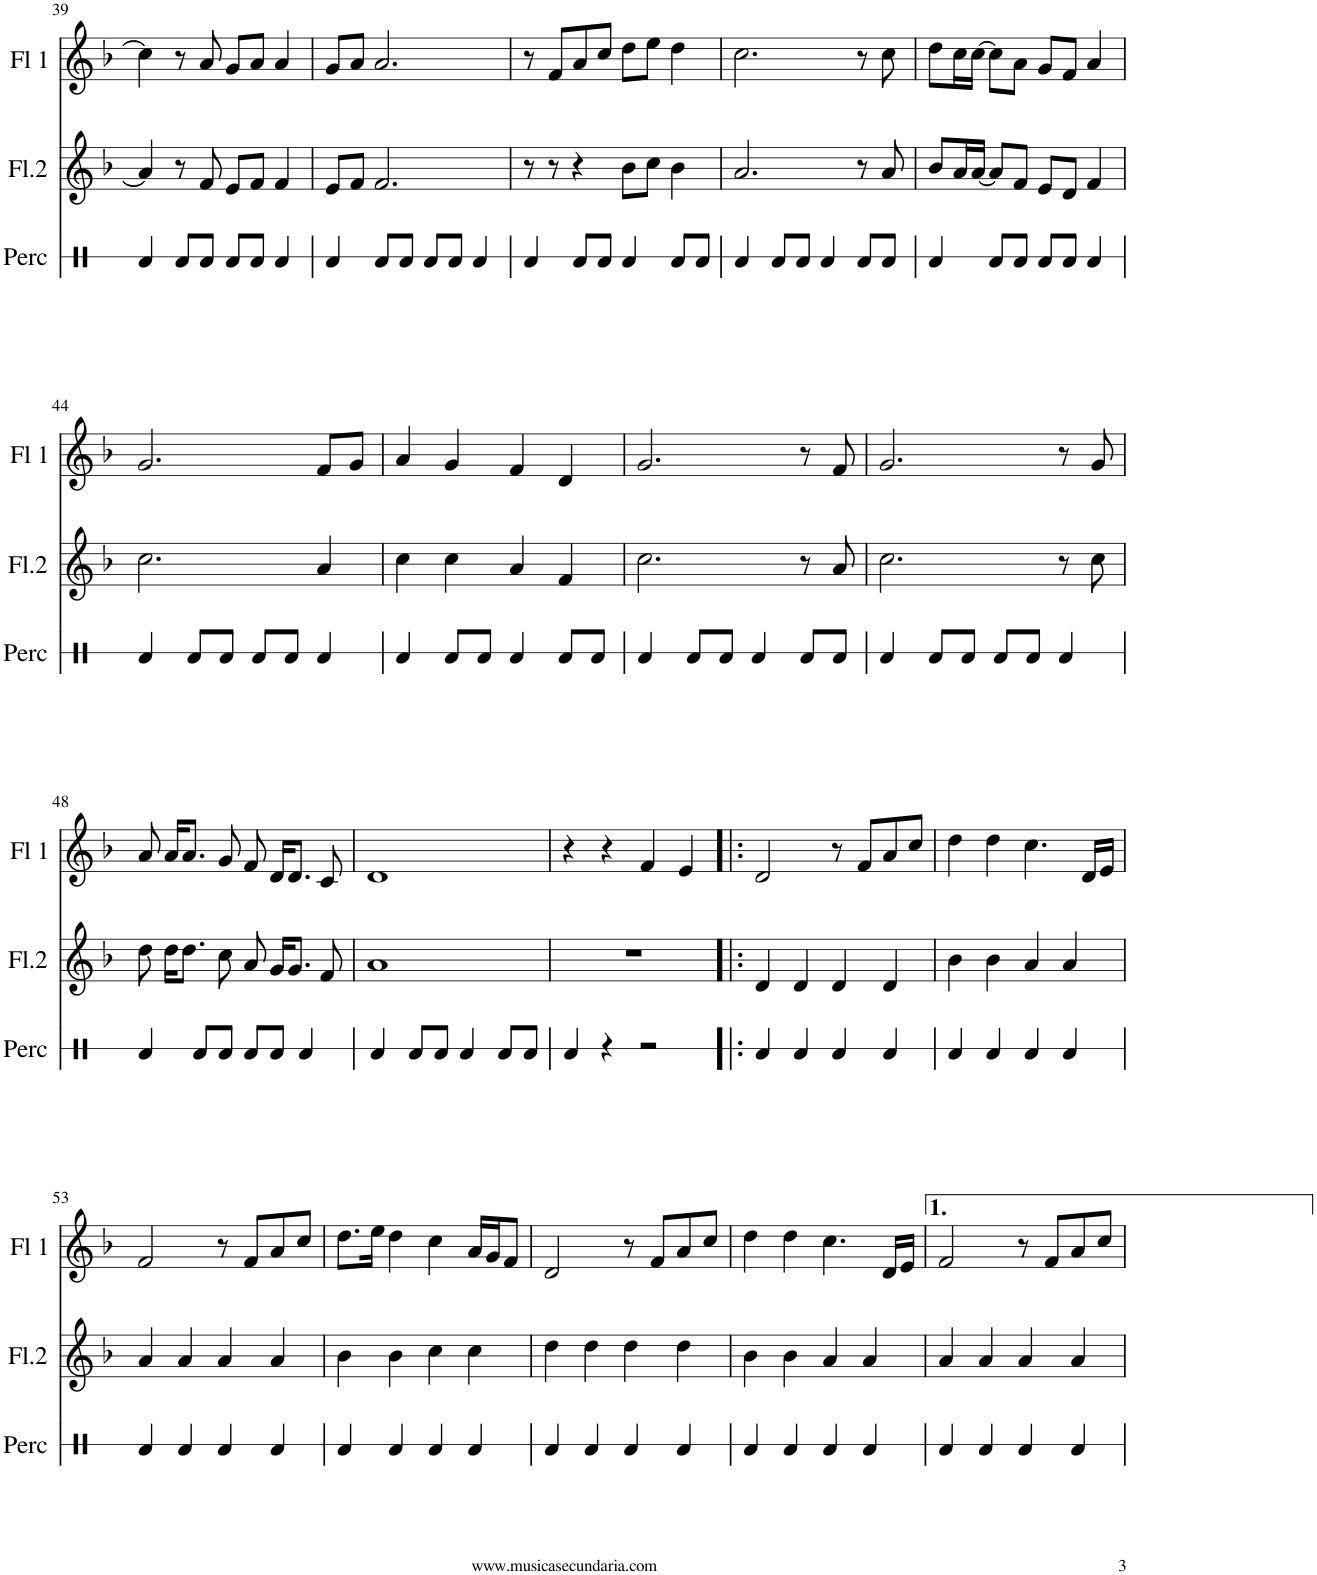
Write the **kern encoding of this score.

**kern	**kern	**kern
*part3	*part2	*part1
*staff3	*staff2	*staff1
*I"Percusión	*I"Flauta 2	*I"Flauta 1
*I'Perc	*I'Fl.2	*I'Fl 1
*clefX	*clefG2	*clefG2
*k[]	*k[b-]	*k[b-]
*M4/4	*M4/4	*M4/4
=38	=38	=38
4Rd/	4b-\	4dd\
8Rd/L	4b-\	4dd\
8Rd/J	.	.
4Rd/	[2a/	[2cc\
8Rd/L	.	.
8Rd/J	.	.
!!LO:PB:g=z
=39	=39	=39
4Rd/	4a/]	4cc\]
8Rd/L	8r	8r
8Rd/J	8f/	8a/
8Rd/L	8e/L	8g/L
8Rd/J	8f/J	8a/J
4Rd/	4f/	4a/
=40	=40	=40
4Rd/	8e/L	8g/L
.	8f/J	8a/J
8Rd/L	2.f/	2.a/
8Rd/J	.	.
8Rd/L	.	.
8Rd/J	.	.
4Rd/	.	.
=41	=41	=41
4Rd/	8r	8r
.	8r	8f/L
8Rd/L	4r	8a/
8Rd/J	.	8cc/J
4Rd/	8b-\L	8dd\L
.	8cc\J	8ee\J
8Rd/L	4b-\	4dd\
8Rd/J	.	.
=42	=42	=42
4Rd/	2.a/	2.cc\
8Rd/L	.	.
8Rd/J	.	.
4Rd/	.	.
8Rd/L	8r	8r
8Rd/J	8a/	8cc\
=43	=43	=43
4Rd/	8b-/L	8dd\L
.	16a/L	16cc\L
.	[16a/JJ	[16cc\JJ
8Rd/L	8a/L]	8cc\L]
8Rd/J	8f/J	8a\J
8Rd/L	8e/L	8g/L
8Rd/J	8d/J	8f/J
4Rd/	4f/	4a/
!!LO:LB:g=z
=44	=44	=44
4Rd/	2.cc\	2.g/
8Rd/L	.	.
8Rd/J	.	.
8Rd/L	.	.
8Rd/J	.	.
4Rd/	4a/	8f/L
.	.	8g/J
=45	=45	=45
4Rd/	4cc\	4a/
8Rd/L	4cc\	4g/
8Rd/J	.	.
4Rd/	4a/	4f/
8Rd/L	4f/	4d/
8Rd/J	.	.
=46	=46	=46
4Rd/	2.cc\	2.g/
8Rd/L	.	.
8Rd/J	.	.
4Rd/	.	.
8Rd/L	8r	8r
8Rd/J	8a/	8f/
=47	=47	=47
4Rd/	2.cc\	2.g/
8Rd/L	.	.
8Rd/J	.	.
8Rd/L	.	.
8Rd/J	.	.
4Rd/	8r	8r
.	8cc\	8g/
!!LO:LB:g=z
=48	=48	=48
4Rd/	8dd\	8a/
.	16dd\KL	16a/KL
.	8.dd\J	8.a/J
8Rd/L	.	.
8Rd/J	8cc\	8g/
8Rd/L	8a/	8f/
8Rd/J	16g/KL	16d/KL
.	8.g/J	8.d/J
4Rd/	.	.
.	8f/	8c/
=49	=49	=49
4Rd/	1a	1d
8Rd/L	.	.
8Rd/J	.	.
4Rd/	.	.
8Rd/L	.	.
8Rd/J	.	.
=50	=50	=50
4Rd/	1r	4r
4r	.	4r
2r	.	4f/
.	.	4e/
=51!|:	=51!|:	=51!|:
4Rd/	4d/	2d/
4Rd/	4d/	.
4Rd/	4d/	8r
.	.	8f/L
4Rd/	4d/	8a/
.	.	8cc/J
=52	=52	=52
4Rd/	4b-\	4dd\
4Rd/	4b-\	4dd\
4Rd/	4a/	4.cc\
4Rd/	4a/	.
.	.	16d/LL
.	.	16e/JJ
!!LO:LB:g=z
=53	=53	=53
4Rd/	4a/	2f/
4Rd/	4a/	.
4Rd/	4a/	8r
.	.	8f/L
4Rd/	4a/	8a/
.	.	8cc/J
=54	=54	=54
4Rd/	4b-\	8.dd\L
.	.	16ee\Jk
4Rd/	4b-\	4dd\
4Rd/	4cc\	4cc\
4Rd/	4cc\	16a/LL
.	.	16g/J
.	.	8f/J
=55	=55	=55
4Rd/	4dd\	2d/
4Rd/	4dd\	.
4Rd/	4dd\	8r
.	.	8f/L
4Rd/	4dd\	8a/
.	.	8cc/J
=56	=56	=56
4Rd/	4b-\	4dd\
4Rd/	4b-\	4dd\
4Rd/	4a/	4.cc\
4Rd/	4a/	.
.	.	16d/LL
.	.	16e/JJ
=	=	=
*-	*-	*-
